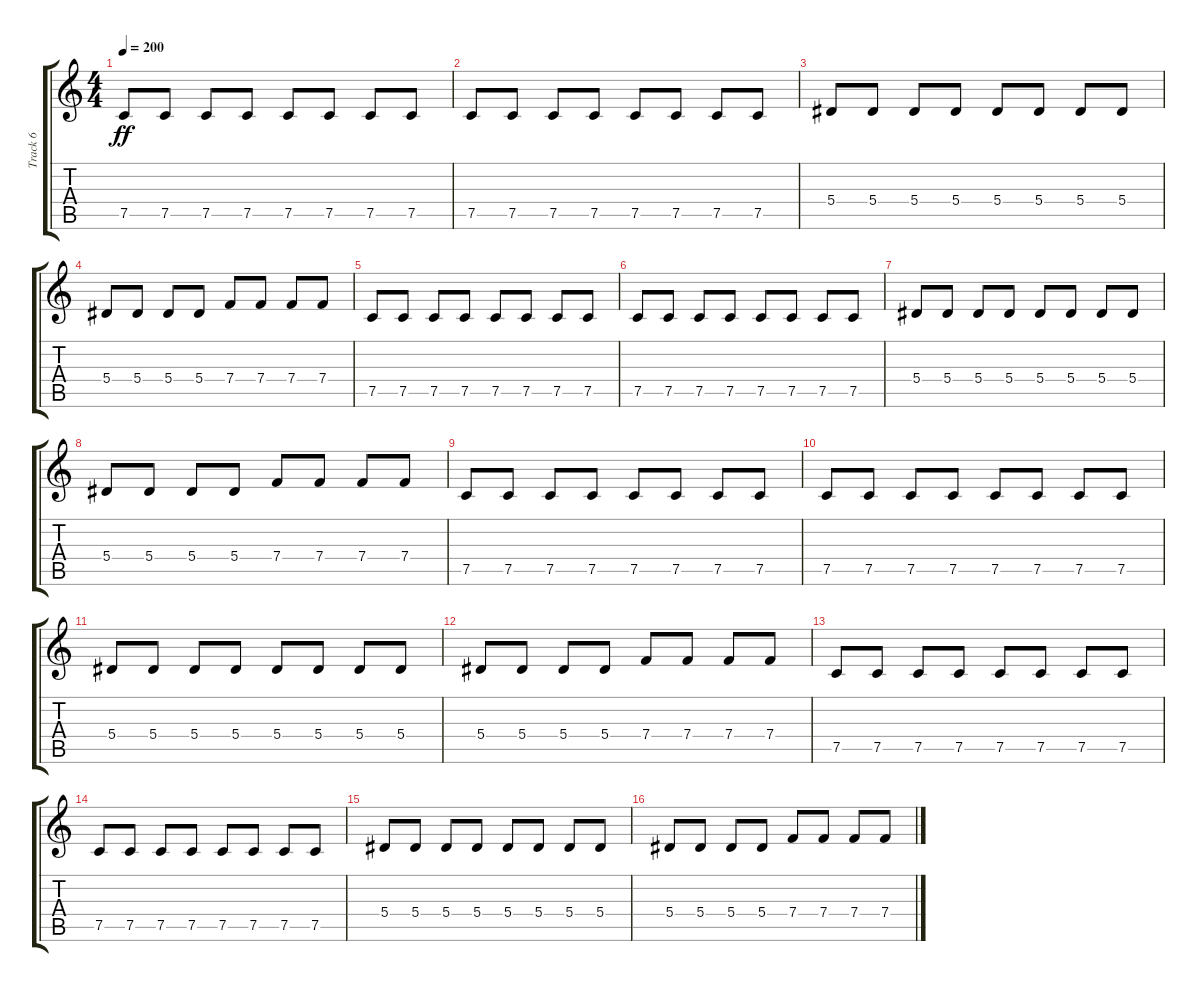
\track ("Track 6" "Track 6") {instrument distortionguitar}
\staff {score tabs}
\tuning (C4 G3 Eb3 Bb2 F2 C2) {hide}
\ts (4 4)
\tempo 200
\clef g2
\ks c
7.5.8{dy ff} 7.5.8 7.5.8 7.5.8 7.5.8 7.5.8 7.5.8 7.5.8 |
7.5.8 7.5.8 7.5.8 7.5.8 7.5.8 7.5.8 7.5.8 7.5.8 |
5.4.8 5.4.8 5.4.8 5.4.8 5.4.8 5.4.8 5.4.8 5.4.8 |
5.4.8 5.4.8 5.4.8 5.4.8 7.4.8 7.4.8 7.4.8 7.4.8 |
7.5.8 7.5.8 7.5.8 7.5.8 7.5.8 7.5.8 7.5.8 7.5.8 |
7.5.8 7.5.8 7.5.8 7.5.8 7.5.8 7.5.8 7.5.8 7.5.8 |
5.4.8 5.4.8 5.4.8 5.4.8 5.4.8 5.4.8 5.4.8 5.4.8 |
5.4.8 5.4.8 5.4.8 5.4.8 7.4.8 7.4.8 7.4.8 7.4.8 |
7.5.8 7.5.8 7.5.8 7.5.8 7.5.8 7.5.8 7.5.8 7.5.8 |
7.5.8 7.5.8 7.5.8 7.5.8 7.5.8 7.5.8 7.5.8 7.5.8 |
5.4.8 5.4.8 5.4.8 5.4.8 5.4.8 5.4.8 5.4.8 5.4.8 |
5.4.8 5.4.8 5.4.8 5.4.8 7.4.8 7.4.8 7.4.8 7.4.8 |
7.5.8 7.5.8 7.5.8 7.5.8 7.5.8 7.5.8 7.5.8 7.5.8 |
7.5.8 7.5.8 7.5.8 7.5.8 7.5.8 7.5.8 7.5.8 7.5.8 |
5.4.8 5.4.8 5.4.8 5.4.8 5.4.8 5.4.8 5.4.8 5.4.8 |
5.4.8 5.4.8 5.4.8 5.4.8 7.4.8 7.4.8 7.4.8 7.4.8
